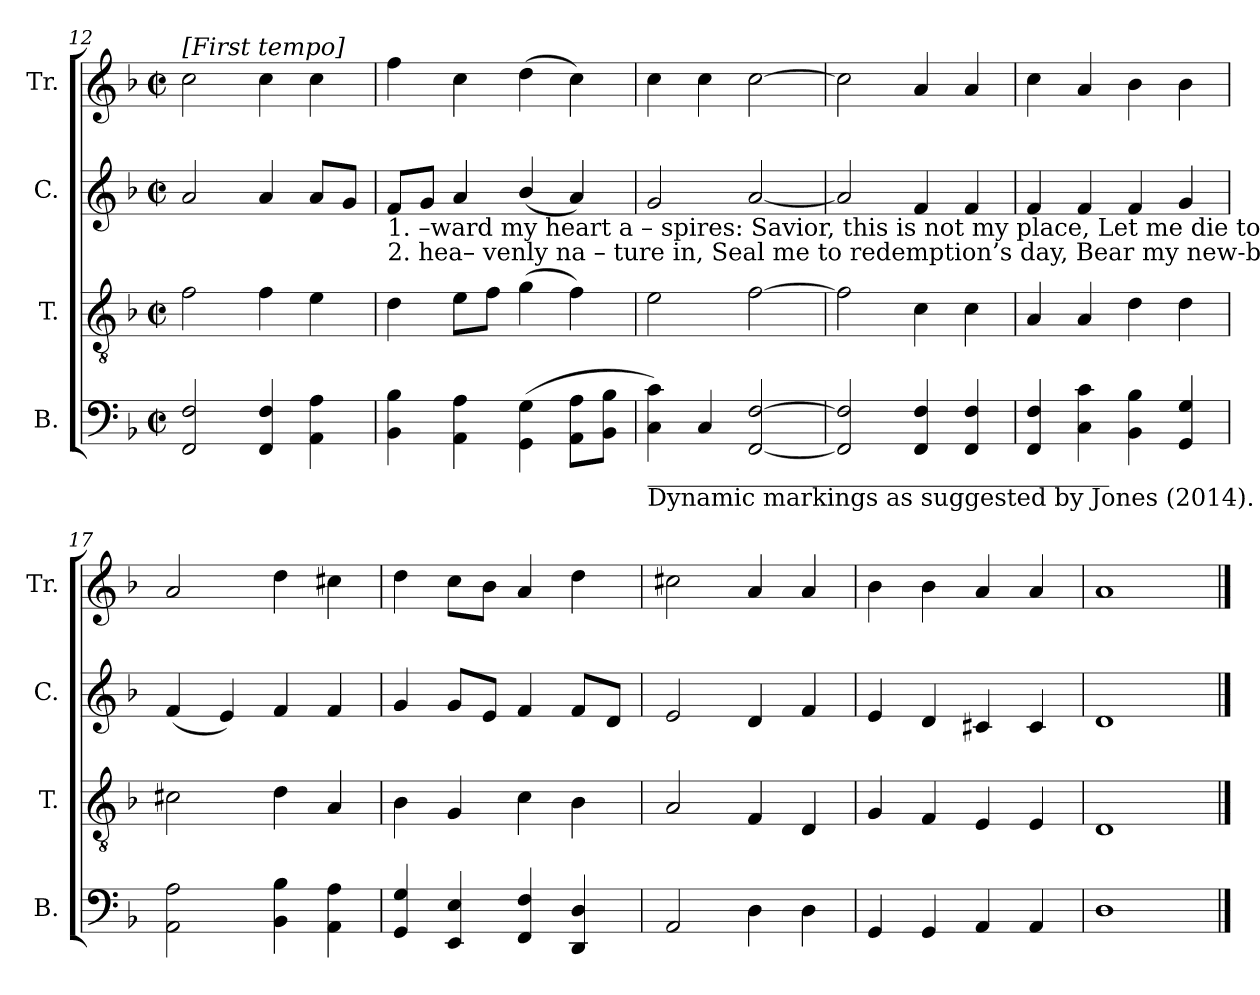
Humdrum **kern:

**kern	**kern	**kern	**kern
*part4	*part3	*part2	*part1
*staff4	*staff3	*staff2	*staff1
*I"B.	*I"T.	*I"C.	*I"Tr.
*I'B.	*I'T.	*I'C.	*I'Tr.
*clefF4	*clefGv2	*clefG2	*clefG2
*k[b-]	*k[b-]	*k[b-]	*k[b-]
*M2/2	*M2/2	*M2/2	*M2/2
*met(c|)	*met(c|)	*met(c|)	*met(c|)
*MM120	*MM120	*MM120	*MM120
=12	=12	=12	=12
!	!	!	!LO:TX:a:t=[First tempo]
2FF/ 2F/	2f\	2a/	2cc\
4FF/ 4F/	4f\	4a/	4cc\
4AA\ 4A\	4e\	8a/L	4cc\
.	.	8g/J	.
!!LO:LB:g=z
=13	=13	=13	=13
!	!	!LO:TX:b:t=1. –ward my    heart          a  –  spires&colon;          Savior, this is  not my place,  Let  me   die  to    see  thy    face,   Let me die to  see  thy  face.	!
!	!	!LO:TX:b:t=2. hea– venly  na      –      ture      in,           Seal  me to redemption’s day,  Bear my new-born soul  a–way,  Bear my new-born soul  away.	!
4BB-\ 4B-\	4d\	8f/L	4ff\
.	.	8g/J	.
4AA\ 4A\	8e\L	4a/	4cc\
.	8f\J	.	.
(4GG\ 4G\	(4g\	(4b-/	(4dd\
8AA\ 8A\L	4f\)	4a/)	4cc\)
8BB-\ 8B-\J	.	.	.
=14	=14	=14	=14
!LO:TX:b:t=______________________________________	!	!	!
!LO:TX:b:t=Dynamic markings as suggested by Jones (2014).	!	!	!
4C\ 4c\)	2e\	2g/	4cc\
4C/	.	.	4cc\
[2FF/ [2F/	[2f\	[2a/	[2cc\
=15	=15	=15	=15
2FF/] 2F/]	2f\]	2a/]	2cc\]
4FF/ 4F/	4c\	4f/	4a/
4FF/ 4F/	4c\	4f/	4a/
=16	=16	=16	=16
4FF/ 4F/	4A/	4f/	4cc\
4C\ 4c\	4A/	4f/	4a/
4BB-\ 4B-\	4d\	4f/	4b-\
4GG/ 4G/	4d\	4g/	4b-\
=17	=17	=17	=17
2AA\ 2A\	2c#X\	(4f/	2a/
.	.	4e/)	.
4BB-\ 4B-\	4d\	4f/	4dd\
4AA\ 4A\	4A/	4f/	4cc#X\
=18	=18	=18	=18
4GG/ 4G/	4B-\	4g/	4dd\
4EE/ 4E/	4G/	8g/L	8cc\L
.	.	8e/J	8b-\J
4FF/ 4F/	4c\	4f/	4a/
4DD/ 4D/	4B-\	8f/L	4dd\
.	.	8d/J	.
=19	=19	=19	=19
2AA/	2A/	2e/	2cc#X\
4D\	4F/	4d/	4a/
4D\	4D/	4f/	4a/
=20	=20	=20	=20
4GG/	4G/	4e/	4b-\
4GG/	4F/	4d/	4b-\
4AA/	4E/	4c#X/	4a/
4AA/	4E/	4c#/	4a/
=21	=21	=21	=21
1D	1D	1d	1a
==	==	==	==
*-	*-	*-	*-
